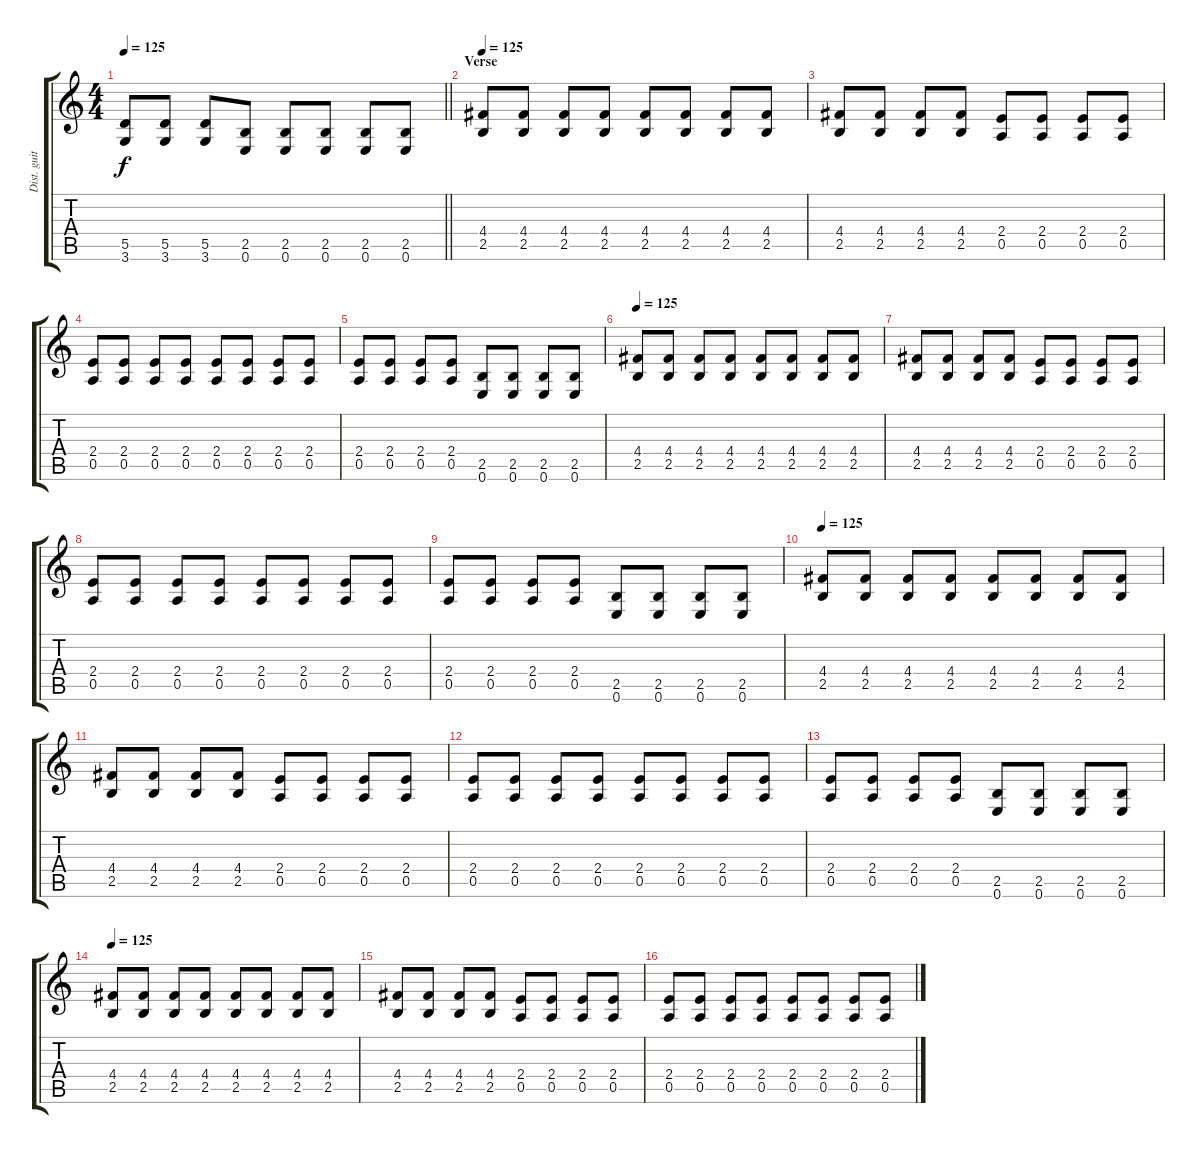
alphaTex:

\track ("Dist. guitar 1" "Dist. guit") {instrument overdrivenguitar}
\staff {score tabs}
\tuning (E4 B3 G3 D3 A2 E2) {hide}
\ts (4 4)
\tempo 125
\clef g2
\barLineRight lightlight
\ks c
(5.5 3.6).8{dy f} (5.5 3.6).8 (5.5 3.6).8 (2.5 0.6).8 (2.5 0.6).8 (2.5 0.6).8 (2.5 0.6).8 (2.5 0.6).8 |
\section ("" "Verse")
\tempo 125
(4.4 2.5).8 (4.4 2.5).8 (4.4 2.5).8 (4.4 2.5).8 (4.4 2.5).8 (4.4 2.5).8 (4.4 2.5).8 (4.4 2.5).8 |
(4.4 2.5).8 (4.4 2.5).8 (4.4 2.5).8 (4.4 2.5).8 (2.4 0.5).8 (2.4 0.5).8 (2.4 0.5).8 (2.4 0.5).8 |
(2.4 0.5).8 (2.4 0.5).8 (2.4 0.5).8 (2.4 0.5).8 (2.4 0.5).8 (2.4 0.5).8 (2.4 0.5).8 (2.4 0.5).8 |
(2.4 0.5).8 (2.4 0.5).8 (2.4 0.5).8 (2.4 0.5).8 (2.5 0.6).8 (2.5 0.6).8 (2.5 0.6).8 (2.5 0.6).8 |
\tempo 125
(4.4 2.5).8 (4.4 2.5).8 (4.4 2.5).8 (4.4 2.5).8 (4.4 2.5).8 (4.4 2.5).8 (4.4 2.5).8 (4.4 2.5).8 |
(4.4 2.5).8 (4.4 2.5).8 (4.4 2.5).8 (4.4 2.5).8 (2.4 0.5).8 (2.4 0.5).8 (2.4 0.5).8 (2.4 0.5).8 |
(2.4 0.5).8 (2.4 0.5).8 (2.4 0.5).8 (2.4 0.5).8 (2.4 0.5).8 (2.4 0.5).8 (2.4 0.5).8 (2.4 0.5).8 |
(2.4 0.5).8 (2.4 0.5).8 (2.4 0.5).8 (2.4 0.5).8 (2.5 0.6).8 (2.5 0.6).8 (2.5 0.6).8 (2.5 0.6).8 |
\tempo 125
(4.4 2.5).8 (4.4 2.5).8 (4.4 2.5).8 (4.4 2.5).8 (4.4 2.5).8 (4.4 2.5).8 (4.4 2.5).8 (4.4 2.5).8 |
(4.4 2.5).8 (4.4 2.5).8 (4.4 2.5).8 (4.4 2.5).8 (2.4 0.5).8 (2.4 0.5).8 (2.4 0.5).8 (2.4 0.5).8 |
(2.4 0.5).8 (2.4 0.5).8 (2.4 0.5).8 (2.4 0.5).8 (2.4 0.5).8 (2.4 0.5).8 (2.4 0.5).8 (2.4 0.5).8 |
(2.4 0.5).8 (2.4 0.5).8 (2.4 0.5).8 (2.4 0.5).8 (2.5 0.6).8 (2.5 0.6).8 (2.5 0.6).8 (2.5 0.6).8 |
\tempo 125
(4.4 2.5).8 (4.4 2.5).8 (4.4 2.5).8 (4.4 2.5).8 (4.4 2.5).8 (4.4 2.5).8 (4.4 2.5).8 (4.4 2.5).8 |
(4.4 2.5).8 (4.4 2.5).8 (4.4 2.5).8 (4.4 2.5).8 (2.4 0.5).8 (2.4 0.5).8 (2.4 0.5).8 (2.4 0.5).8 |
(2.4 0.5).8 (2.4 0.5).8 (2.4 0.5).8 (2.4 0.5).8 (2.4 0.5).8 (2.4 0.5).8 (2.4 0.5).8 (2.4 0.5).8
